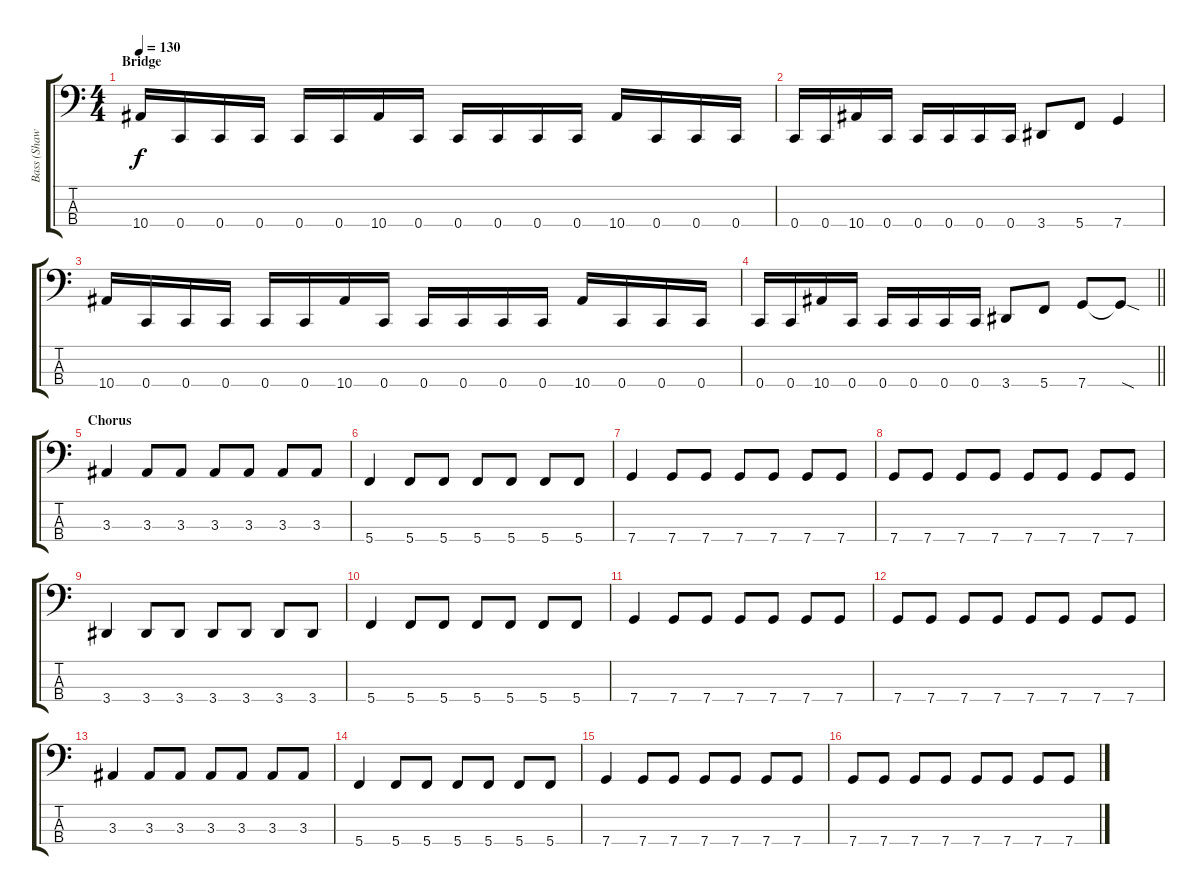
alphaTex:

\track ("Bass (Shaw Economaki)" "Bass (Shaw") {instrument electricbassfinger}
\staff {score tabs}
\tuning (F2 C2 G1 C1) {hide}
\ts (4 4)
\section ("" "Bridge")
\tempo 130
\clef f4
\ks c
10.4.16{dy f instrument electricbasspick} 0.4.16 0.4.16 0.4.16 0.4.16 0.4.16 10.4.16 0.4.16 0.4.16 0.4.16 0.4.16 0.4.16 10.4.16 0.4.16 0.4.16 0.4.16 |
0.4.16 0.4.16 10.4.16 0.4.16 0.4.16 0.4.16 0.4.16 0.4.16 3.4.8 5.4.8 7.4.4 |
10.4.16 0.4.16 0.4.16 0.4.16 0.4.16 0.4.16 10.4.16 0.4.16 0.4.16 0.4.16 0.4.16 0.4.16 10.4.16 0.4.16 0.4.16 0.4.16 |
\barLineRight lightlight
0.4.16 0.4.16 10.4.16 0.4.16 0.4.16 0.4.16 0.4.16 0.4.16 3.4.8 5.4.8 7.4.8 7.4{sod t}.8 |
\section ("" "Chorus")
3.3.4{instrument electricbassfinger} 3.3.8 3.3.8 3.3.8 3.3.8 3.3.8 3.3.8 |
5.4.4 5.4.8 5.4.8 5.4.8 5.4.8 5.4.8 5.4.8 |
7.4.4 7.4.8 7.4.8 7.4.8 7.4.8 7.4.8 7.4.8 |
7.4.8 7.4.8 7.4.8 7.4.8 7.4.8 7.4.8 7.4.8 7.4.8 |
3.4.4 3.4.8 3.4.8 3.4.8 3.4.8 3.4.8 3.4.8 |
5.4.4 5.4.8 5.4.8 5.4.8 5.4.8 5.4.8 5.4.8 |
7.4.4 7.4.8 7.4.8 7.4.8 7.4.8 7.4.8 7.4.8 |
7.4.8 7.4.8 7.4.8 7.4.8 7.4.8 7.4.8 7.4.8 7.4.8 |
3.3.4 3.3.8 3.3.8 3.3.8 3.3.8 3.3.8 3.3.8 |
5.4.4 5.4.8 5.4.8 5.4.8 5.4.8 5.4.8 5.4.8 |
7.4.4 7.4.8 7.4.8 7.4.8 7.4.8 7.4.8 7.4.8 |
7.4.8 7.4.8 7.4.8 7.4.8 7.4.8 7.4.8 7.4.8 7.4.8
